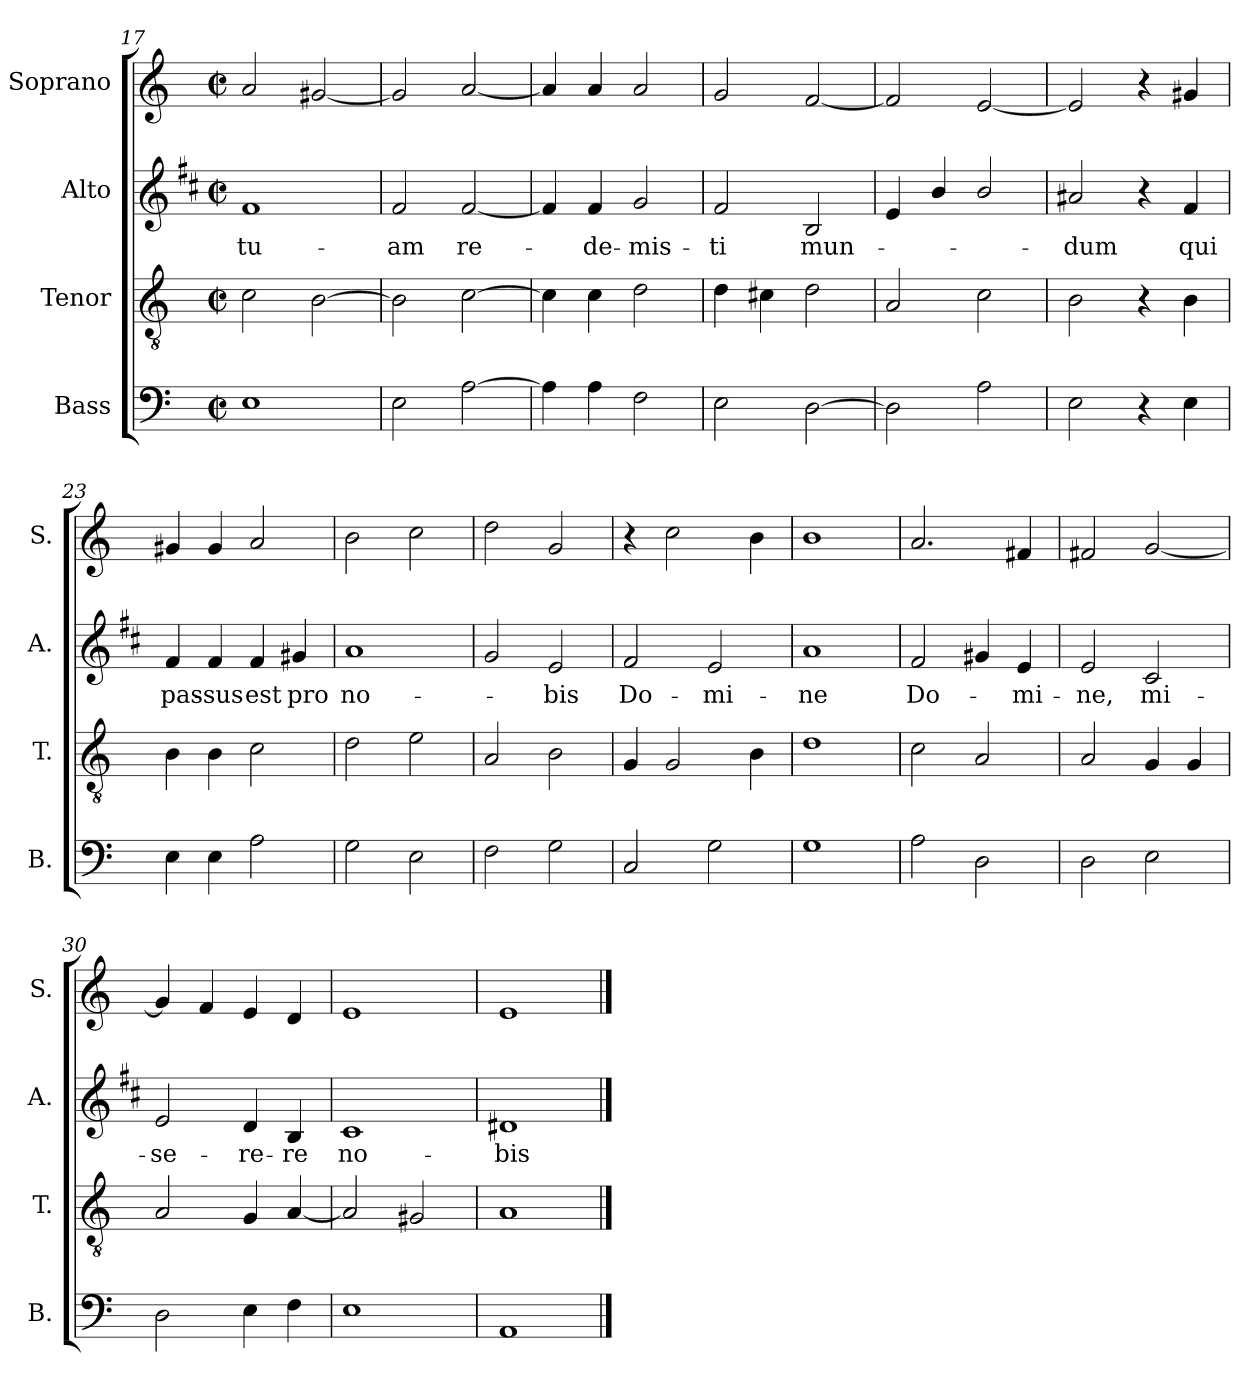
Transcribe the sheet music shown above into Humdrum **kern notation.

**kern	**kern	**kern	**text	**kern
*part4	*part3	*part2	*part2	*part1
*staff4	*staff3	*staff2	*staff2	*staff1
*I"Bass	*I"Tenor	*I"Alto	*	*I"Soprano
*I'B.	*I'T.	*I'A.	*	*I'S.
*clefF4	*clefGv2	*clefG2	*	*clefG2
*	*	*ITrd1c2	*	*
*k[]	*k[]	*k[]	*	*k[]
*M2/2	*M2/2	*M2/2	*	*M2/2
*met(c|)	*met(c|)	*met(c|)	*	*met(c|)
=17	=17	=17	=17	=17
!	!	!	!LO:LY:b	!
1E	2c\	1e	tu-	2a/
.	[2B\	.	.	[2g#X/
=18	=18	=18	=18	=18
!	!	!	!LO:LY:b	!
2E\	2B\]	2e/	-am	2g#/]
!	!	!	!LO:LY:b	!
[2A\	[2c\	[2e/	re-	[2a/
=19	=19	=19	=19	=19
4A\]	4c\]	4e/]	.	4a/]
!	!	!	!LO:LY:b	!
4A\	4c\	4e/	-de-	4a/
!	!	!	!LO:LY:b	!
2F\	2d\	2f/	-mis-	2a/
=20	=20	=20	=20	=20
!	!	!	!LO:LY:b	!
2E\	4d\	2e/	-ti	2g/
.	4c#X\	.	.	.
!	!	!	!LO:LY:b	!
[2D\	2d\	2A/	mun-	[2f/
!!LO:PB:g=z
=21	=21	=21	=21	=21
2D\]	2A/	4d/	.	2f/]
.	.	4a/	.	.
2A\	2c\	2a/	.	[2e/
=22	=22	=22	=22	=22
!	!	!	!LO:LY:b	!
2E\	2B\	2g#X/	-dum	2e/]
4r	4r	4r	.	4r
!	!	!	!LO:LY:b	!
4E\	4B\	4e/	qui	4g#X/
=23	=23	=23	=23	=23
!	!	!	!LO:LY:b	!
4E\	4B\	4e/	pas-	4g#X/
!	!	!	!LO:LY:b	!
4E\	4B\	4e/	-sus	4g#/
!	!	!	!LO:LY:b	!
2A\	2c\	4e/	est	2a/
!	!	!	!LO:LY:b	!
.	.	4f#X/	pro	.
=24	=24	=24	=24	=24
!	!	!	!LO:LY:b	!
2G\	2d\	1g	no-	2b\
2E\	2e\	.	.	2cc\
=25	=25	=25	=25	=25
2F\	2A/	2f/	.	2dd\
!	!	!	!LO:LY:b	!
2G\	2B\	2d/	-bis	2g/
=26	=26	=26	=26	=26
!	!	!	!LO:LY:b	!
2C/	4G/	2e/	Do-	4r
.	2G/	.	.	2cc\
!	!	!	!LO:LY:b	!
2G\	.	2d/	-mi-	.
.	4B\	.	.	4b\
=27	=27	=27	=27	=27
!	!	!	!LO:LY:b	!
1G	1d	1g	-ne	1b
=28	=28	=28	=28	=28
!	!	!	!LO:LY:b	!
2A\	2c\	2e/	Do-	2.a/
2D\	2A/	4f#X/	.	.
!	!	!	!LO:LY:b	!
.	.	4d/	-mi-	4f#X/
=29	=29	=29	=29	=29
!	!	!	!LO:LY:b	!
2D\	2A/	2d/	-ne,	2f#X/
!	!	!	!LO:LY:b	!
2E\	4G/	2B/	mi-	[2g/
.	4G/	.	.	.
!!LO:LB:g=z
=30	=30	=30	=30	=30
!	!	!	!LO:LY:b	!
2D\	2A/	2d/	-se-	4g/]
.	.	.	.	4f/
!	!	!	!LO:LY:b	!
4E\	4G/	4c/	-re-	4e/
!	!	!	!LO:LY:b	!
4F\	[4A/	4A/	-re	4d/
=31	=31	=31	=31	=31
!	!	!	!LO:LY:b	!
1E	2A/]	1B	no-	1e
.	2G#X/	.	.	.
=32	=32	=32	=32	=32
!	!	!	!LO:LY:b	!
1AA	1A	1c#X	-bis	1e
==	==	==	==	==
*-	*-	*-	*-	*-
